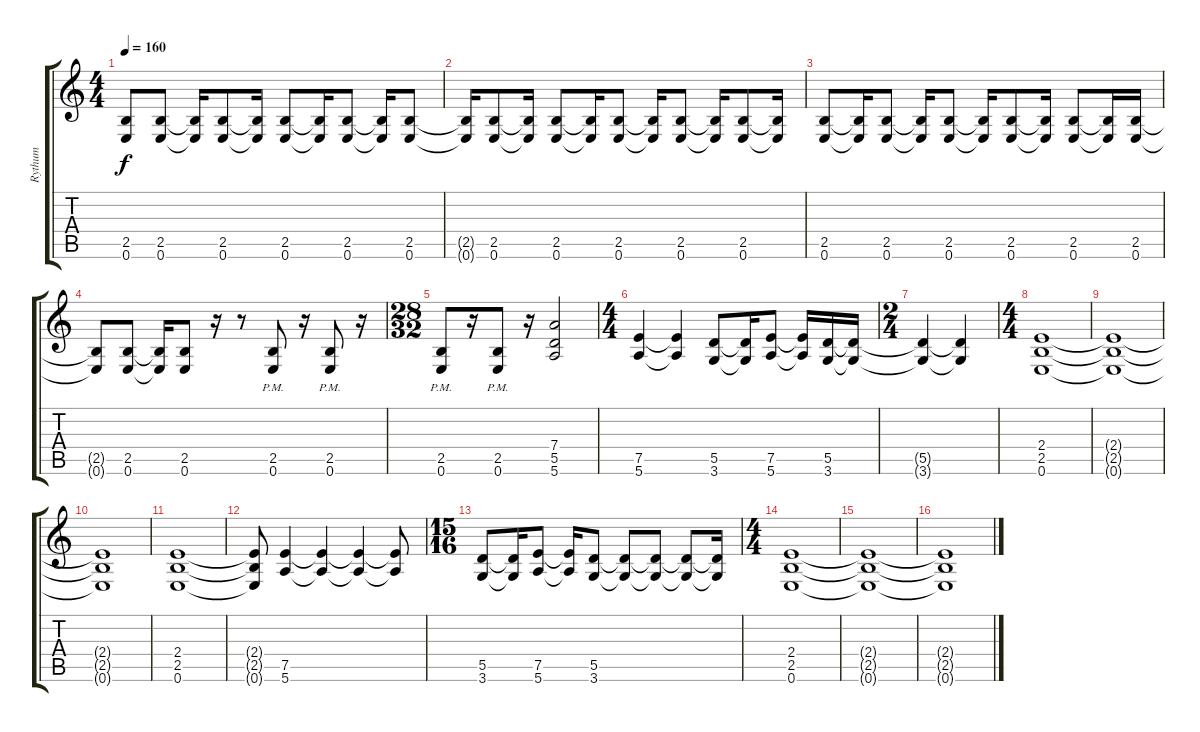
\track ("Rythum" "Rythum") {instrument distortionguitar}
\staff {score tabs}
\tuning (E4 B3 G3 D3 A2 E2) {hide}
\ts (4 4)
\tempo 160
\clef g2
\ks c
(2.5{t} 0.6{t}).8{dy f} (2.5 0.6).8 (2.5{t} 0.6{t}).16 (2.5 0.6).8 (2.5{t} 0.6{t}).16 (2.5 0.6).8 (2.5{t} 0.6{t}).16 (2.5 0.6).8 (2.5{t} 0.6{t}).16 (2.5 0.6).8 |
(2.5{t} 0.6{t}).16 (2.5 0.6).8 (2.5{t} 0.6{t}).16 (2.5 0.6).8 (2.5{t} 0.6{t}).16 (2.5 0.6).8 (2.5{t} 0.6{t}).16 (2.5 0.6).8 (2.5{t} 0.6{t}).16 (2.5 0.6).8 (2.5{t} 0.6{t}).16 |
(2.5 0.6).8 (2.5{t} 0.6{t}).16 (2.5 0.6).8 (2.5{t} 0.6{t}).16 (2.5 0.6).8 (2.5{t} 0.6{t}).16 (2.5 0.6).8 (2.5{t} 0.6{t}).16 (2.5 0.6).8 (2.5{t} 0.6{t}).16 (2.5 0.6).16 |
(2.5{t} 0.6{t}).8 (2.5 0.6).8 (2.5{t} 0.6{t}).16 (2.5 0.6).8 r.16 r.8 (2.5{pm} 0.6{pm}).8 r.16 (2.5{pm} 0.6{pm}).8 r.16 |
\ts (28 32)
(2.5{pm} 0.6{pm}).8 r.16 (2.5{pm} 0.6{pm}).8 r.16 (7.4 5.5 5.6).2 |
\ts (4 4)
(7.5 5.6).4 (7.5{t} 5.6{t}).4 (5.5 3.6).8 (5.5{t} 3.6{t}).16 (7.5 5.6).8 (7.5{t} 5.6{t}).16 (5.5 3.6).16 (5.5{t} 3.6{t}).16 |
\ts (2 4)
(5.5{t} 3.6{t}).4 (5.5{t} 3.6{t}).4 |
\ts (4 4)
(2.4 2.5 0.6).1 |
(2.4{t} 2.5{t} 0.6{t}).1 |
(2.4{t} 2.5{t} 0.6{t}).1 |
(2.4 2.5 0.6).1 |
(2.4{t} 2.5{t} 0.6{t}).8 (7.5 5.6).4 (7.5{t} 5.6{t}).4 (7.5{t} 5.6{t}).4 (7.5{t} 5.6{t}).8 |
\ts (15 16)
(5.5 3.6).8 (5.5{t} 3.6{t}).16 (7.5 5.6).8 (7.5{t} 5.6{t}).16 (5.5 3.6).8 (5.5{t} 3.6{t}).8 (5.5{t} 3.6{t}).8 (5.5{t} 3.6{t}).8 (5.5{t} 3.6{t}).16 |
\ts (4 4)
(2.4 2.5 0.6).1 |
(2.4{t} 2.5{t} 0.6{t}).1 |
(2.4{t} 2.5{t} 0.6{t}).1
